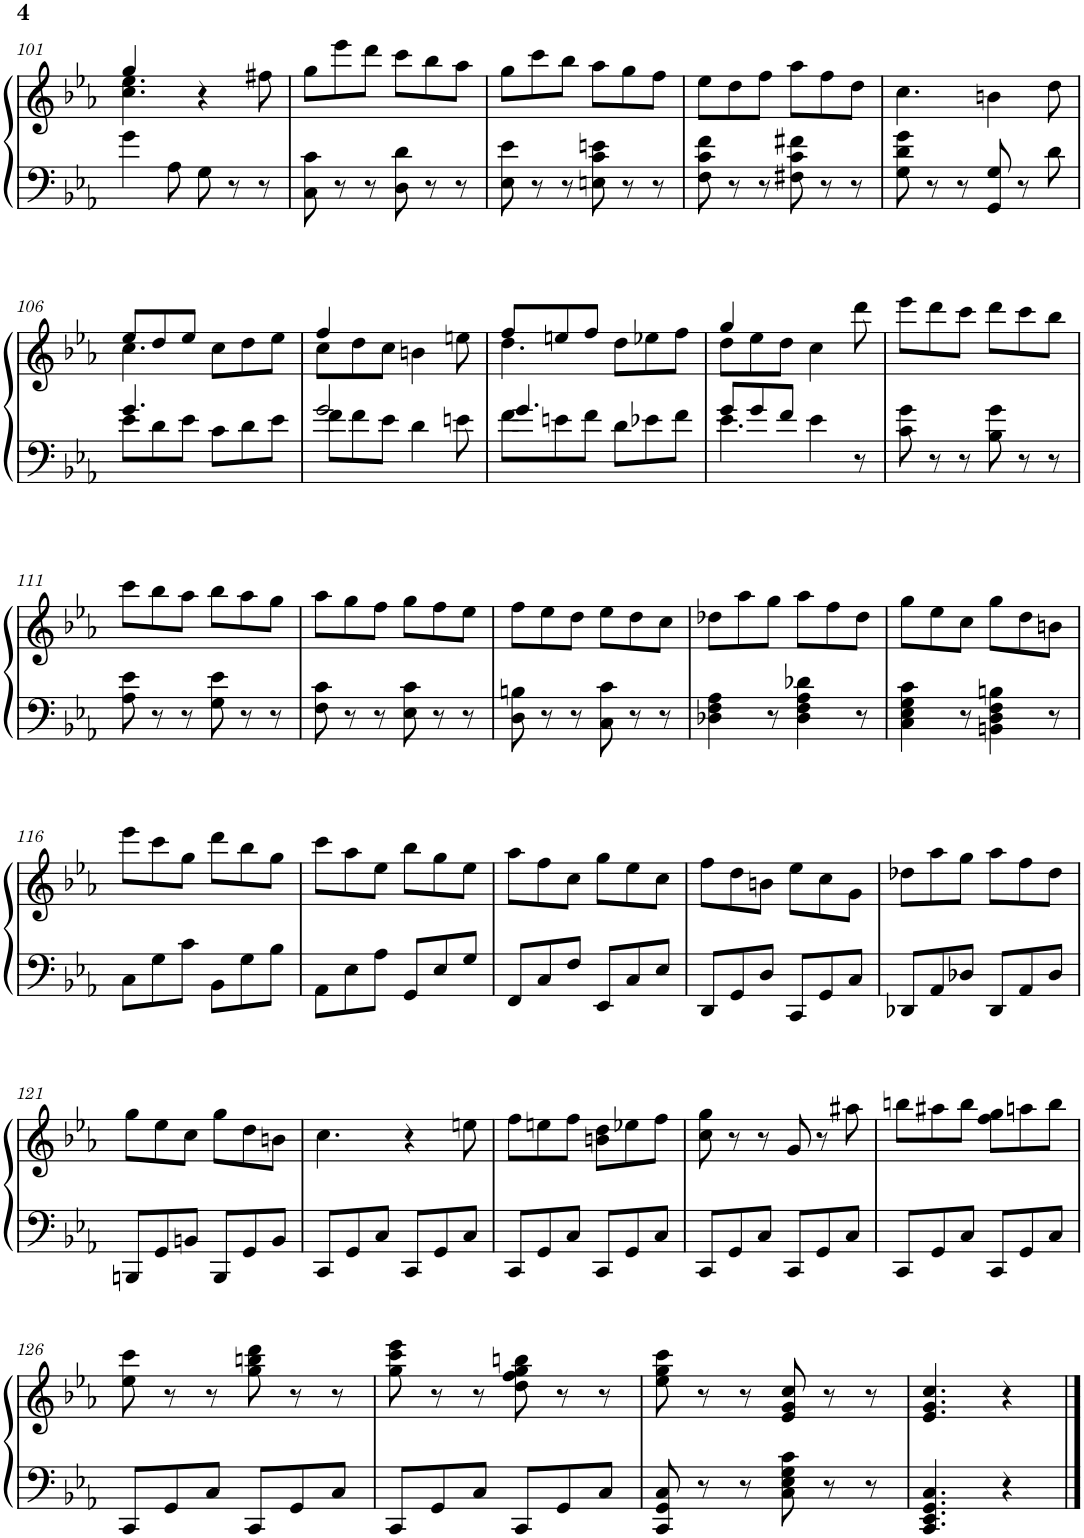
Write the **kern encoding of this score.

**kern	**kern
*part1	*part1
*staff2	*staff1
*I"Piano	*
*I'Pno.	*
!!LO:PB:g=z
*clefF4	*clefG2
*k[b-e-a-]	*k[b-e-a-]
*M6/8	*M6/8
=101	=101
*	*^
4g\	4gg/	4.cc\ 4.ee-\
8A-\	8ryy	.
8G\	4r	4.ryy
8r	.	.
8r	8ff#X\	.
*	*v	*v
=102	=102
8C\ 8c\	8gg\L
8r	8eee-\
8r	8ddd\J
8D\ 8d\	8ccc\L
8r	8bb-\
8r	8aa-\J
=103	=103
8E-\ 8e-\	8gg\L
8r	8ccc\
8r	8bb-\J
8En\ 8c\ 8en\	8aa-\L
8r	8gg\
8r	8ff\J
=104	=104
8F\ 8c\ 8f\	8ee-\L
8r	8dd\
8r	8ff\J
8F#X\ 8c\ 8f#X\	8aa-\L
8r	8ff\
8r	8dd\J
=105	=105
8G\ 8d\ 8g\	4.cc\
8r	.
8r	.
8GG/ 8G/	4bn\
8r	.
8d\	8dd\
!!LO:LB:g=z
=106	=106
*^	*^
4.g/	8e-\L	8ee-/L	4.cc\
.	8d\	8dd/	.
.	8e-\J	8ee-/J	.
4.ryy	8c\L	8cc\L	4.ryy
.	8d\	8dd\	.
.	8e-\J	8ee-\J	.
=107	=107	=107	=107
2g/	8f\L	4ff/	8cc\L
.	8f\	.	8dd\
.	8e-\J	8ryy	8cc\J
.	4d\	8ryy	4bn\
8ryy	.	8ryy	.
8ryy	8en\	8een\	8ryy
=108	=108	=108	=108
4.g/	8f\L	8ff/L	4.dd\
.	8en\	8een/	.
.	8f\J	8ff/J	.
4.ryy	8d\L	8dd\L	4.ryy
.	8e-X\	8ee-X\	.
.	8f\J	8ff\J	.
=109	=109	=109	=109
8g/L	4.e-\	4gg/	8dd\L
8g/	.	.	8ee-\
8f/J	.	8ryy	8dd\J
4e-\	4.ryy	8ryy	4cc\
.	.	8ryy	.
8r	.	8ddd\	8ryy
*v	*v	*	*
*	*v	*v
=110	=110
8c\ 8g\	8eee-\L
8r	8ddd\
8r	8ccc\J
8B-\ 8g\	8ddd\L
8r	8ccc\
8r	8bb-\J
!!LO:LB:g=z
=111	=111
8A-\ 8e-\	8ccc\L
8r	8bb-\
8r	8aa-\J
8G\ 8e-\	8bb-\L
8r	8aa-\
8r	8gg\J
=112	=112
8F\ 8c\	8aa-\L
8r	8gg\
8r	8ff\J
8E-\ 8c\	8gg\L
8r	8ff\
8r	8ee-\J
=113	=113
8D\ 8Bn\	8ff\L
8r	8ee-\
8r	8dd\J
8C\ 8c\	8ee-\L
8r	8dd\
8r	8cc\J
=114	=114
4D-X\ 4F\ 4A-\	8dd-X\L
.	8aa-\
8r	8gg\J
4D-\ 4F\ 4A-\ 4d-X\	8aa-\L
.	8ff\
8r	8dd-\J
=115	=115
4C\ 4E-\ 4G\ 4c\	8gg\L
.	8ee-\
8r	8cc\J
4BBn\ 4D\ 4F\ 4Bn\	8gg\L
.	8dd\
8r	8bn\J
!!LO:LB:g=z
=116	=116
8C\L	8eee-\L
8G\	8ccc\
8c\J	8gg\J
8BB-\L	8ddd\L
8G\	8bb-\
8B-\J	8gg\J
=117	=117
8AA-\L	8ccc\L
8E-\	8aa-\
8A-\J	8ee-\J
8GG/L	8bb-\L
8E-/	8gg\
8G/J	8ee-\J
=118	=118
8FF/L	8aa-\L
8C/	8ff\
8F/J	8cc\J
8EE-/L	8gg\L
8C/	8ee-\
8E-/J	8cc\J
=119	=119
8DD/L	8ff\L
8GG/	8dd\
8D/J	8bn\J
8CC/L	8ee-\L
8GG/	8cc\
8C/J	8g\J
=120	=120
8DD-X/L	8dd-X\L
8AA-/	8aa-\
8D-X/J	8gg\J
8DD-/L	8aa-\L
8AA-/	8ff\
8D-/J	8dd-\J
!!LO:LB:g=z
=121	=121
8BBBn/L	8gg\L
8GG/	8ee-\
8BBn/J	8cc\J
8BBB/L	8gg\L
8GG/	8dd\
8BB/J	8bn\J
=122	=122
8CC/L	4.cc\
8GG/	.
8C/J	.
8CC/L	4r
8GG/	.
8C/J	8een\
=123	=123
8CC/L	8ff\L
8GG/	8een\
8C/J	8ff\J
8CC/L	8bn\ 8dd\L
8GG/	8ee-X\
8C/J	8ff\J
=124	=124
8CC/L	8cc\ 8gg\
8GG/	8r
8C/J	8r
8CC/L	8g/
8GG/	8r
8C/J	8aa#X\
=125	=125
8CC/L	8bbn\L
8GG/	8aa#X\
8C/J	8bb\J
8CC/L	8ff\ 8gg\L
8GG/	8aan\
8C/J	8bb\J
!!LO:LB:g=z
=126	=126
8CC/L	8ee-\ 8ccc\
8GG/	8r
8C/J	8r
8CC/L	8gg\ 8bbn\ 8ddd\
8GG/	8r
8C/J	8r
=127	=127
8CC/L	8gg\ 8ccc\ 8eee-\
8GG/	8r
8C/J	8r
8CC/L	8dd\ 8ff\ 8gg\ 8bbn\
8GG/	8r
8C/J	8r
=128	=128
8CC/ 8GG/ 8C/	8ee-\ 8gg\ 8ccc\
8r	8r
8r	8r
8C\ 8E-\ 8G\ 8c\	8e-/ 8g/ 8cc/
8r	8r
8r	8r
=129	=129
4.CC/ 4.EE-/ 4.GG/ 4.C/	4.e-/ 4.g/ 4.cc/
4r	4r
==	==
*-	*-
